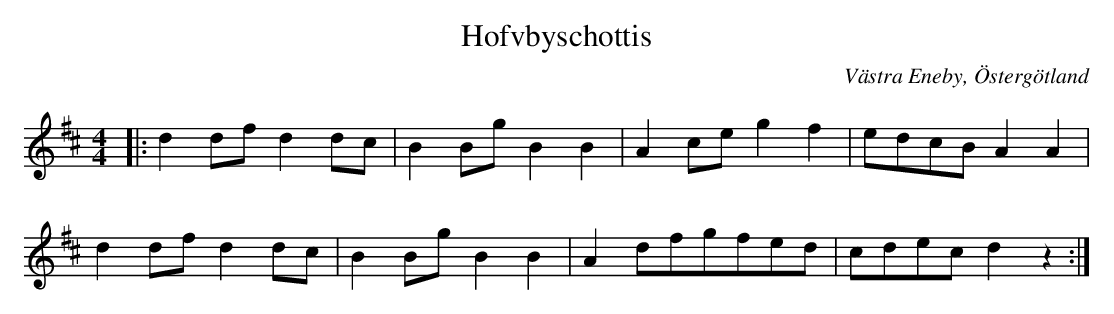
X:1
T:Hofvbyschottis
O:Västra Eneby, Östergötland
M:4/4
L:1/8
K:D
|: d2dfd2dc | B2BgB2B2 | A2ceg2f2 | edcBA2A2 |
   d2dfd2dc | B2BgB2B2 | A2dfgfed | cdecd2z2:|
:|
